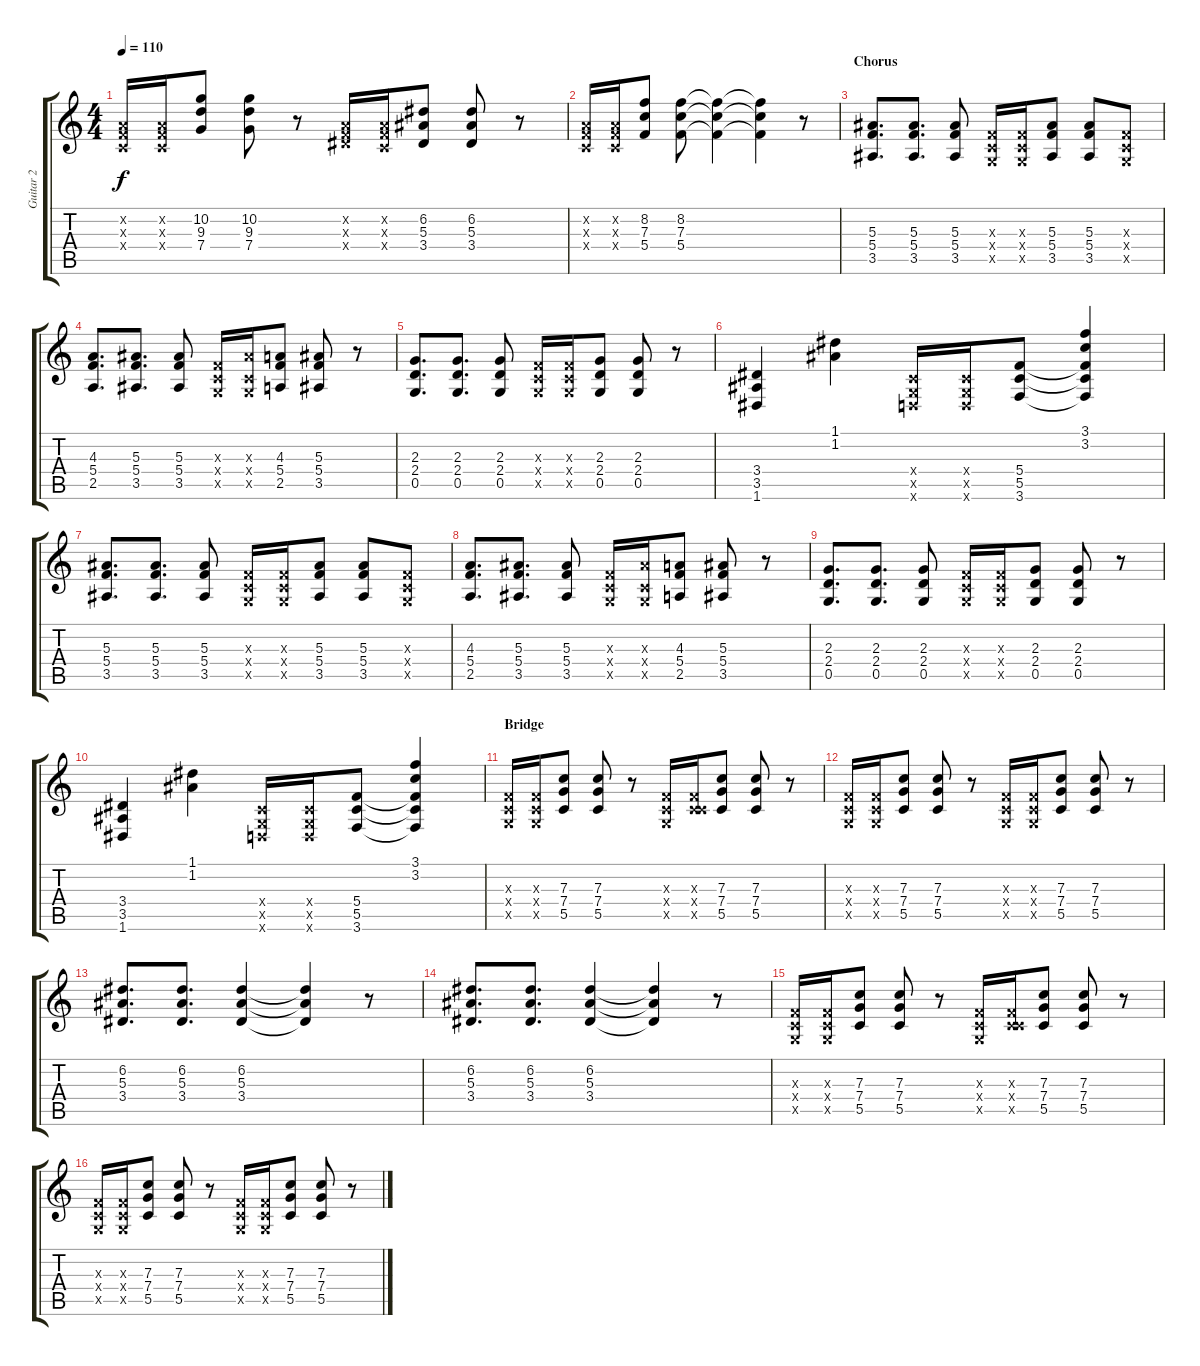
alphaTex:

\track ("Guitar 2" "Guitar 2") {instrument distortionguitar}
\staff {score tabs}
\tuning (D4 A3 F3 C3 G2 D2) {hide}
\ts (4 4)
\tempo 110
\clef g2
\ks c
(0.2{x} 0.3{x} 0.4{x}).16{dy f} (0.2{x} 0.3{x} 0.4{x}).16 (10.2 9.3 7.4).8 (10.2 9.3 7.4).8 r.8 (0.2{x} 0.3{x} 3.4{x}).16 (0.2{x} 0.3{x} 0.4{x}).16 (6.2 5.3 3.4).8 (6.2 5.3 3.4).8 r.8 |
(0.2{x} 0.3{x} 0.4{x}).16 (0.2{x} 0.3{x} 0.4{x}).16 (8.2 7.3 5.4).8 (8.2 7.3 5.4).8 (8.2{t} 7.3{t} 5.4{t}).4 (8.2{t} 7.3{t} 5.4{t}).4 r.8 |
\section ("" "Chorus")
(5.3 5.4 3.5).8{d volume 10} (5.3 5.4 3.5).8{d} (5.3 5.4 3.5).8 (0.3{x} 0.4{x} 0.5{x}).16 (0.3{x} 0.4{x} 0.5{x}).16 (5.3 5.4 3.5).8 (5.3 5.4 3.5).8 (0.3{x} 0.4{x} 0.5{x}).8 |
(4.3 5.4 2.5).8{d} (5.3 5.4 3.5).8{d} (5.3 5.4 3.5).8 (0.3{x} 0.4{x} 0.5{x}).16 (5.3{x} 0.4{x} 0.5{x}).16 (4.3 5.4 2.5).8 (5.3 5.4 3.5).8 r.8 |
(2.3 2.4 0.5).8{d} (2.3 2.4 0.5).8{d} (2.3 2.4 0.5).8 (0.3{x} 0.4{x} 0.5{x}).16 (0.3{x} 0.4{x} 0.5{x}).16 (2.3 2.4 0.5).8 (2.3 2.4 0.5).8 r.8 |
(3.4 3.5 1.6).4 (1.1 1.2).4 (0.4{x} 0.5{x} 0.6{x}).16 (0.4{x} 0.5{x} 0.6{x}).16 (5.4 5.5 3.6).8 (3.1 3.2 5.4{t} 5.5{t} 3.6{t}).4 |
(5.3 5.4 3.5).8{d} (5.3 5.4 3.5).8{d} (5.3 5.4 3.5).8 (0.3{x} 0.4{x} 0.5{x}).16 (0.3{x} 0.4{x} 0.5{x}).16 (5.3 5.4 3.5).8 (5.3 5.4 3.5).8 (0.3{x} 0.4{x} 0.5{x}).8 |
(4.3 5.4 2.5).8{d} (5.3 5.4 3.5).8{d} (5.3 5.4 3.5).8 (0.3{x} 0.4{x} 0.5{x}).16 (5.3{x} 0.4{x} 0.5{x}).16 (4.3 5.4 2.5).8 (5.3 5.4 3.5).8 r.8 |
(2.3 2.4 0.5).8{d} (2.3 2.4 0.5).8{d} (2.3 2.4 0.5).8 (0.3{x} 0.4{x} 0.5{x}).16 (0.3{x} 0.4{x} 0.5{x}).16 (2.3 2.4 0.5).8 (2.3 2.4 0.5).8 r.8 |
(3.4 3.5 1.6).4 (1.1 1.2).4 (0.4{x} 0.5{x} 0.6{x}).16 (0.4{x} 0.5{x} 0.6{x}).16 (5.4 5.5 3.6).8 (3.1 3.2 5.4{t} 5.5{t} 3.6{t}).4 |
\section ("" "Bridge")
(0.3{x} 0.4{x} 0.5{x}).16 (0.3{x} 0.4{x} 0.5{x}).16 (7.3 7.4 5.5).8 (7.3 7.4 5.5).8 r.8 (0.3{x} 0.4{x} 0.5{x}).16 (0.3{x} 0.4{x} 5.5{x}).16 (7.3 7.4 5.5).8 (7.3 7.4 5.5).8 r.8 |
(0.3{x} 0.4{x} 0.5{x}).16 (0.3{x} 0.4{x} 0.5{x}).16 (7.3 7.4 5.5).8 (7.3 7.4 5.5).8 r.8 (0.3{x} 0.4{x} 0.5{x}).16 (0.3{x} 0.4{x} 0.5{x}).16 (7.3 7.4 5.5).8 (7.3 7.4 5.5).8 r.8 |
(6.2 5.3 3.4).8{d} (6.2 5.3 3.4).8{d} (6.2 5.3 3.4).4 (6.2{t} 5.3{t} 3.4{t}).4 r.8 |
(6.2 5.3 3.4).8{d} (6.2 5.3 3.4).8{d} (6.2 5.3 3.4).4 (6.2{t} 5.3{t} 3.4{t}).4 r.8 |
(0.3{x} 0.4{x} 0.5{x}).16 (0.3{x} 0.4{x} 0.5{x}).16 (7.3 7.4 5.5).8 (7.3 7.4 5.5).8 r.8 (0.3{x} 0.4{x} 0.5{x}).16 (0.3{x} 0.4{x} 5.5{x}).16 (7.3 7.4 5.5).8 (7.3 7.4 5.5).8 r.8 |
(0.3{x} 0.4{x} 0.5{x}).16 (0.3{x} 0.4{x} 0.5{x}).16 (7.3 7.4 5.5).8 (7.3 7.4 5.5).8 r.8 (0.3{x} 0.4{x} 0.5{x}).16 (0.3{x} 0.4{x} 0.5{x}).16 (7.3 7.4 5.5).8 (7.3 7.4 5.5).8 r.8
